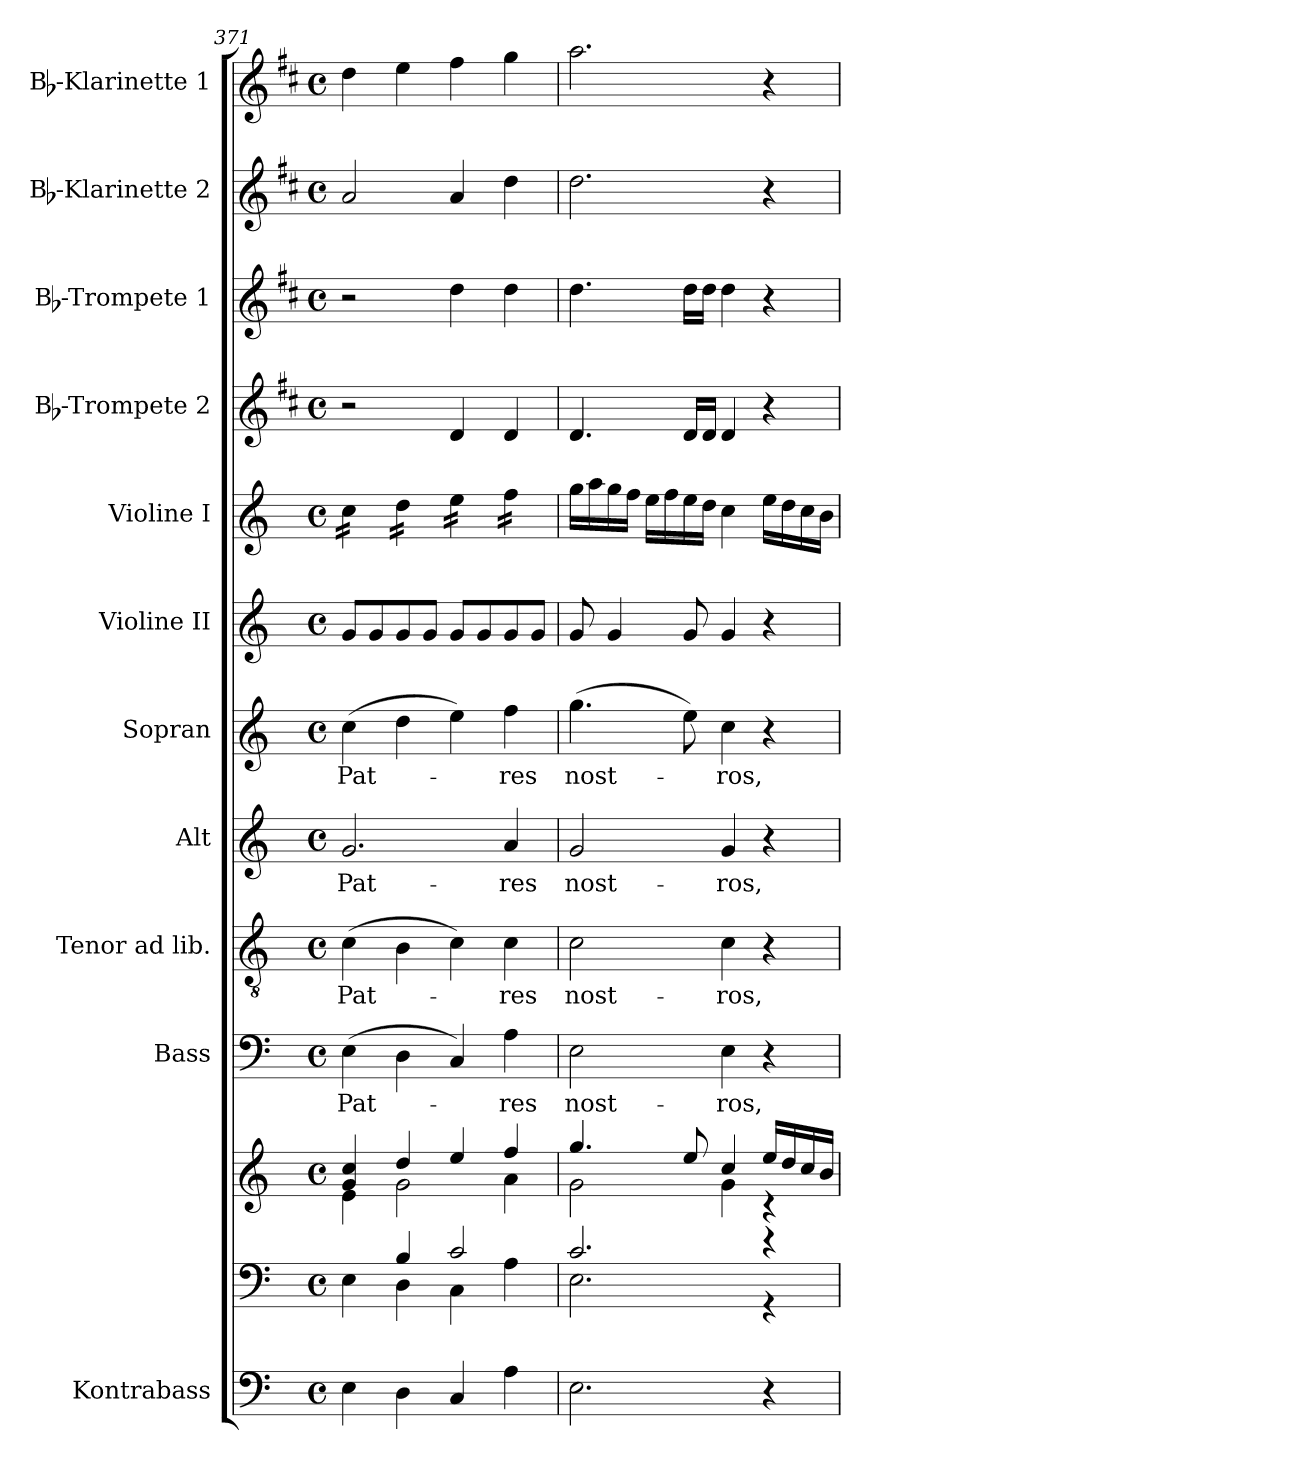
**kern	**kern	**kern	**kern	**text	**kern	**text	**kern	**text	**kern	**text	**kern	**kern	**kern	**kern	**kern	**kern
*part12	*part11	*part11	*part10	*part10	*part9	*part9	*part8	*part8	*part7	*part7	*part6	*part5	*part4	*part3	*part2	*part1
*staff13	*staff12	*staff11	*staff10	*staff10	*staff9	*staff9	*staff8	*staff8	*staff7	*staff7	*staff6	*staff5	*staff4	*staff3	*staff2	*staff1
*I"Kontrabass	*	*	*I"Bass	*	*I"Tenor ad lib.	*	*I"Alt	*	*I"Sopran	*	*I"Violine II	*I"Violine I	*I"Bb-Trompete 2	*I"Bb-Trompete 1	*I"Bb-Klarinette 2	*I"Bb-Klarinette 1
*I'Kb.	*	*	*I'B.	*	*I'T.	*	*I'A.	*	*I'S.	*	*I'Vl. II	*I'Vl. I	*I'Bb Trp. 2	*I'Bb Trp. 1	*I'Bb Kl. 2	*I'Bb Kl. 1
!!LO:PB:g=z
*clefF4	*clefF4	*clefG2	*clefF4	*	*clefGv2	*	*clefG2	*	*clefG2	*	*clefG2	*clefG2	*clefG2	*clefG2	*clefG2	*clefG2
*ITrd7c12	*	*	*	*	*	*	*	*	*	*	*	*	*ITrd1c2	*ITrd1c2	*ITrd1c2	*ITrd1c2
*k[]	*k[]	*k[]	*k[]	*	*k[]	*	*k[]	*	*k[]	*	*k[]	*k[]	*k[]	*k[]	*k[]	*k[]
*C:	*C:	*C:	*C:	*	*C:	*	*C:	*	*C:	*	*C:	*C:	*C:	*C:	*C:	*C:
*M4/4	*M4/4	*M4/4	*M4/4	*	*M4/4	*	*M4/4	*	*M4/4	*	*M4/4	*M4/4	*M4/4	*M4/4	*M4/4	*M4/4
*met(c)	*met(c)	*met(c)	*met(c)	*	*met(c)	*	*met(c)	*	*met(c)	*	*met(c)	*met(c)	*met(c)	*met(c)	*met(c)	*met(c)
=371	=371	=371	=371	=371	=371	=371	=371	=371	=371	=371	=371	=371	=371	=371	=371	=371
*	*^	*^	*	*	*	*	*	*	*	*	*	*	*	*	*	*
!	!	!	!	!	!	!LO:LY:b	!	!LO:LY:b	!	!LO:LY:b	!	!LO:LY:b	!	!	!	!	!	!
*	*	*	*	*	*	*	*	*	*	*	*	*	*	*tremolo	*	*	*	*
4EE\	4ryy	4E\	4g/ 4cc/	4e\	(>4E\	Pat-	(>4c\	Pat-	2.g/	Pat-	(>4cc\	Pat-	8g/L	16cc\LL	2r	2r	2g/	4cc\
.	.	.	.	.	.	.	.	.	.	.	.	.	.	16cc\	.	.	.	.
.	.	.	.	.	.	.	.	.	.	.	.	.	8g/	16cc\	.	.	.	.
.	.	.	.	.	.	.	.	.	.	.	.	.	.	16cc\JJ	.	.	.	.
4DD\	4B/	4D\	4dd/	2g\	4D\	.	4B\	.	.	.	4dd\	.	8g/	16dd\LL	.	.	.	4dd\
.	.	.	.	.	.	.	.	.	.	.	.	.	.	16dd\	.	.	.	.
.	.	.	.	.	.	.	.	.	.	.	.	.	8g/J	16dd\	.	.	.	.
.	.	.	.	.	.	.	.	.	.	.	.	.	.	16dd\JJ	.	.	.	.
4CC/	2c/	4C\	4ee/	.	4C/)	.	4c\)	.	.	.	4ee\)	.	8g/L	16ee\LL	4c/	4cc\	4g/	4ee\
.	.	.	.	.	.	.	.	.	.	.	.	.	.	16ee\	.	.	.	.
.	.	.	.	.	.	.	.	.	.	.	.	.	8g/	16ee\	.	.	.	.
.	.	.	.	.	.	.	.	.	.	.	.	.	.	16ee\JJ	.	.	.	.
!	!	!	!	!	!	!LO:LY:b	!	!LO:LY:b	!	!LO:LY:b	!	!LO:LY:b	!	!	!	!	!	!
4AA\	.	4A\	4ff/	4a\	4A\	-res	4c\	-res	4a/	-res	4ff\	-res	8g/	16ff\LL	4c/	4cc\	4cc\	4ff\
.	.	.	.	.	.	.	.	.	.	.	.	.	.	16ff\	.	.	.	.
.	.	.	.	.	.	.	.	.	.	.	.	.	8g/J	16ff\	.	.	.	.
.	.	.	.	.	.	.	.	.	.	.	.	.	.	16ff\JJ	.	.	.	.
*	*	*	*	*	*	*	*	*	*	*	*	*	*	*Xtremolo	*	*	*	*
=372	=372	=372	=372	=372	=372	=372	=372	=372	=372	=372	=372	=372	=372	=372	=372	=372	=372	=372
!	!	!	!	!	!	!LO:LY:b	!	!LO:LY:b	!	!LO:LY:b	!	!LO:LY:b	!	!	!	!	!	!
2.EE\	2.c/	2.E\	4.gg/	2g\	2E\	nost-	2c\	nost-	2g/	nost-	(>4.gg\	nost-	8g/	16gg\LL	4.c/	4.cc\	2.cc\	2.gg\
.	.	.	.	.	.	.	.	.	.	.	.	.	.	16aa\	.	.	.	.
.	.	.	.	.	.	.	.	.	.	.	.	.	4g/	16gg\	.	.	.	.
.	.	.	.	.	.	.	.	.	.	.	.	.	.	16ff\JJ	.	.	.	.
.	.	.	.	.	.	.	.	.	.	.	.	.	.	16ee\LL	.	.	.	.
.	.	.	.	.	.	.	.	.	.	.	.	.	.	16ff\	.	.	.	.
.	.	.	8ee/	.	.	.	.	.	.	.	8ee\)	.	8g/	16ee\	16c/LL	16cc\LL	.	.
.	.	.	.	.	.	.	.	.	.	.	.	.	.	16dd\JJ	16c/JJ	16cc\JJ	.	.
!	!	!	!	!	!	!LO:LY:b	!	!LO:LY:b	!	!LO:LY:b	!	!LO:LY:b	!	!	!	!	!	!
.	.	.	4cc/	4g\	4E\	-ros,	4c\	-ros,	4g/	-ros,	4cc\	-ros,	4g/	4cc\	4c/	4cc\	.	.
4r	4r	4r	16ee/LL	4rc	4r	.	4r	.	4r	.	4r	.	4r	16ee\LL	4r	4r	4r	4r
.	.	.	16dd/	.	.	.	.	.	.	.	.	.	.	16dd\	.	.	.	.
.	.	.	16cc/	.	.	.	.	.	.	.	.	.	.	16cc\	.	.	.	.
.	.	.	16b/JJ	.	.	.	.	.	.	.	.	.	.	16b\JJ	.	.	.	.
*	*v	*v	*	*	*	*	*	*	*	*	*	*	*	*	*	*	*	*
*	*	*v	*v	*	*	*	*	*	*	*	*	*	*	*	*	*	*
=	=	=	=	=	=	=	=	=	=	=	=	=	=	=	=	=
*-	*-	*-	*-	*-	*-	*-	*-	*-	*-	*-	*-	*-	*-	*-	*-	*-
